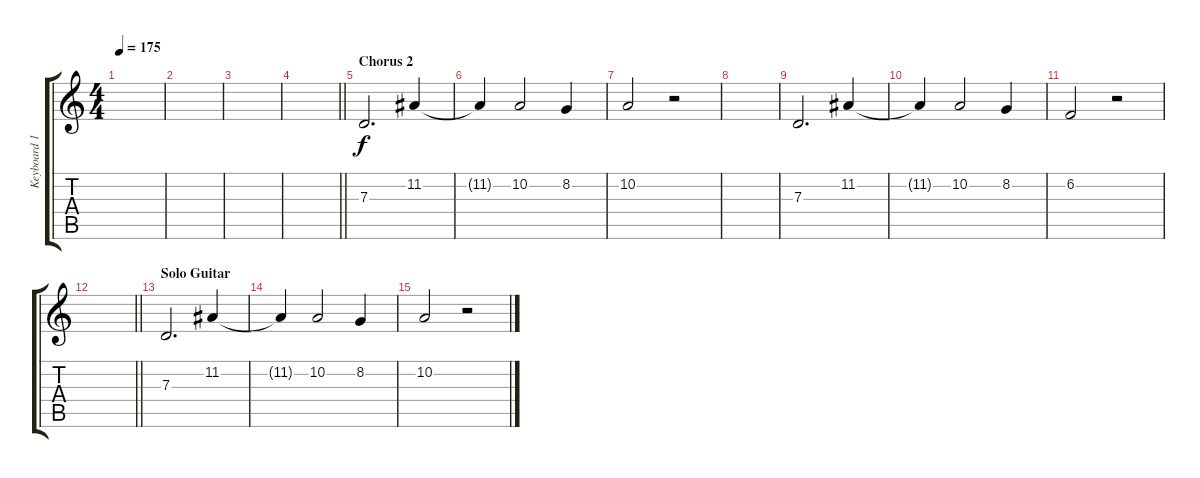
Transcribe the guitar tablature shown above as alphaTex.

\track ("Keyboard 1" "Keyboard 1") {instrument pad4choir}
\staff {score tabs}
\tuning (E4 B3 G3 D3 A2 E2) {hide}
\ts (4 4)
\tempo 175
\clef g2
\ks c
|
|
|
\barLineRight lightlight
|
\section ("" "Chorus 2")
7.3.2{d dy f volume 12 instrument frenchhorn} 11.2.4 |
11.2{t}.4 10.2.2 8.2.4 |
10.2.2 r.2 |
|
7.3.2{d} 11.2.4 |
11.2{t}.4 10.2.2 8.2.4 |
6.2.2 r.2 |
\barLineRight lightlight
|
\section ("" "Solo Guitar")
7.3.2{d} 11.2.4 |
11.2{t}.4 10.2.2 8.2.4 |
10.2.2 r.2
